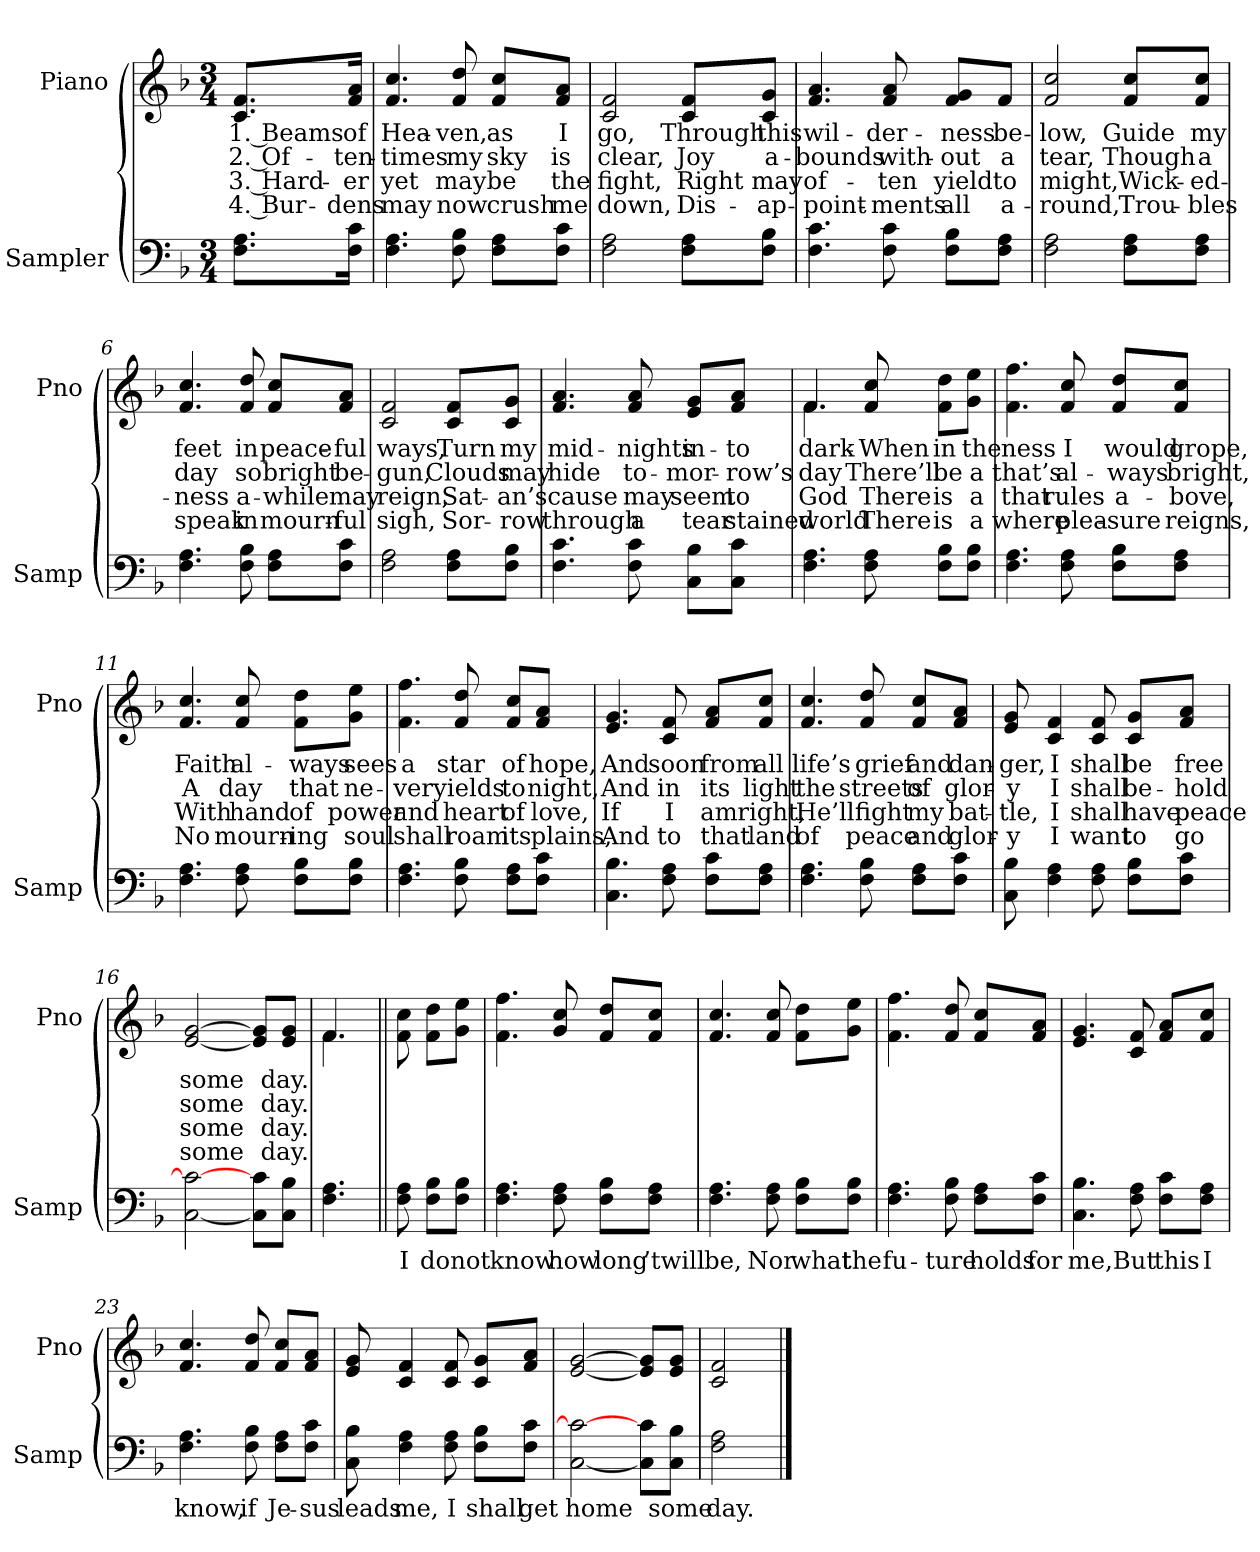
**kern	**text	**kern	**text	**text	**text	**text
*part2	*part2	*part1	*part1	*part1	*part1	*part1
*staff2	*staff2	*staff1	*staff1	*staff1	*staff1	*staff1
*I"Sampler	*	*I"Piano	*	*	*	*
*I'Samp	*	*I'Pno	*	*	*	*
*clefF4	*	*clefG2	*	*	*	*
*k[b-]	*	*k[b-]	*	*	*	*
*F:	*	*F:	*	*	*	*
*M3/4	*	*M3/4	*	*	*	*
=1	=1	=1	=1	=1	=1	=1
8.F\ 8.A\L	.	8.c/ 8.f/L	1. Beams	2. Of-	3. Hard-	4. Bur-
16F\ 16c\Jk	.	16f/ 16a/Jk	of	-ten-	-er	-dens
=2	=2	=2	=2	=2	=2	=2
4.F 4.A	.	4.f 4.cc	Hea-	-times	yet	may
8F 8B-	.	8f 8dd	-ven,	my	may	now
8F\ 8A\L	.	8f/ 8cc/L	as	sky	be	crush
8F\ 8c\J	.	8f/ 8a/J	I	is	the	me
=3	=3	=3	=3	=3	=3	=3
2F 2A	.	2c 2f	go,	clear,	fight,	down,
8F\ 8A\L	.	8c/ 8f/L	Through	Joy	Right	Dis-
8F\ 8B-\J	.	8c/ 8g/J	this	a-	may	-ap-
=4	=4	=4	=4	=4	=4	=4
4.F 4.c	.	4.f 4.a	wil-	-bounds	of-	-point-
8F 8c	.	8f 8a	-der-	with-	-ten	-ments
8F\ 8B-\L	.	8f/ 8g/L	-ness	-out	yield	all
8F\ 8A\J	.	8f/J	be-	a	to	a-
=5	=5	=5	=5	=5	=5	=5
2F 2A	.	2f 2cc	-low,	tear,	might,	-round,
8F\ 8A\L	.	8f/ 8cc/L	Guide	Though	Wick-	Trou-
8F\ 8A\J	.	8f/ 8cc/J	my	a	-ed-	-bles
=6	=6	=6	=6	=6	=6	=6
4.F 4.A	.	4.f 4.cc	feet	day	-ness	speak
8F 8B-	.	8f 8dd	in	so	a-	in
8F\ 8A\L	.	8f/ 8cc/L	peace-	bright	-while	mourn-
8F\ 8c\J	.	8f/ 8a/J	-ful	be-	may	-ful
=7	=7	=7	=7	=7	=7	=7
2F 2A	.	2c 2f	ways,	-gun,	reign,	sigh,
8F\ 8A\L	.	8c/ 8f/L	Turn	Clouds	Sat-	Sor-
8F\ 8B-\J	.	8c/ 8g/J	my	may	-an’s	-row
=8	=8	=8	=8	=8	=8	=8
4.F 4.c	.	4.f 4.a	mid-	hide	cause	through
8F 8c	.	8f 8a	-nights	to-	may	a
8C\ 8B-\L	.	8e/ 8g/L	in-	-mor-	seem	tear
8C\ 8c\J	.	8f/ 8a/J	-to	-row’s	to	stained
=9	=9	=9	=9	=9	=9	=9
*	*	*^	*	*	*	*
4.F 4.A	.	4.f/	4.f	dark-	day	God	world
8F 8A	.	8f 8cc	4.ryy	When	There’ll	There	There
8F\ 8B-\L	.	8f\ 8dd\L	.	in	be	is	is
8F\ 8B-\J	.	8g\ 8ee\J	.	the	a	a	a
*	*	*v	*v	*	*	*	*
=10	=10	=10	=10	=10	=10	=10
4.F 4.A	.	4.f 4.ff	-ness	that’s	that	where
8F 8A	.	8f 8cc	I	al-	rules	plea-
8F\ 8B-\L	.	8f/ 8dd/L	would	-ways	a-	-sure
8F\ 8A\J	.	8f/ 8cc/J	grope,	bright,	-bove,	reigns,
=11	=11	=11	=11	=11	=11	=11
4.F 4.A	.	4.f 4.cc	Faith	A	With	No
8F 8A	.	8f 8cc	al-	day	hand	mourn-
8F\ 8B-\L	.	8f\ 8dd\L	-ways	that	of	-ing
8F\ 8B-\J	.	8g\ 8ee\J	sees	ne-	power	soul
=12	=12	=12	=12	=12	=12	=12
4.F 4.A	.	4.f 4.ff	a	-ver	and	shall
8F 8B-	.	8f 8dd	star	yields	heart	roam
8F\ 8A\L	.	8f/ 8cc/L	of	to	of	its
8F\ 8c\J	.	8f/ 8a/J	hope,	night,	love,	plains,
=13	=13	=13	=13	=13	=13	=13
4.C 4.B-	.	4.e 4.g	And	And	If	And
8F 8A	.	8c 8f	soon	in	I	to
8F\ 8c\L	.	8f/ 8a/L	from	its	am	that
8F\ 8A\J	.	8f/ 8cc/J	all	light	right,	land
=14	=14	=14	=14	=14	=14	=14
4.F 4.A	.	4.f 4.cc	life’s	the	He’ll	of
8F 8B-	.	8f 8dd	grief	streets	fight	peace
8F\ 8A\L	.	8f/ 8cc/L	and	of	my	and
8F\ 8c\J	.	8f/ 8a/J	dan-	glor-	bat-	glor-
=15	=15	=15	=15	=15	=15	=15
8C 8B-	.	8e 8g	-ger,	-y	-tle,	-y
4F 4A	.	4c 4f	I	I	I	I
8F 8A	.	8c 8f	shall	shall	shall	want
8F\ 8B-\L	.	8c/ 8g/L	be	be-	have	to
8F\ 8c\J	.	8f/ 8a/J	free	-hold	peace	go
=16	=16	=16	=16	=16	=16	=16
[2C 2c_	.	[2e [2g	some	some	some	some
8C]\ 8c\L	.	8e]/ 8g]/L	.	.	.	.
8C\ 8B-\J	.	8e/ 8g/J	day.	day.	day.	day.
=17	=17	=17	=17	=17	=17	=17
*	*	*^	*	*	*	*
4.F 4.A	.	4.f/	4.f	.	.	.	.
=18||	=18||	=18||	=18||	=18||	=18||	=18||	=18||
!	!	!LO:TX:t=Refrain	!	!	!	!	!
*	*	*v	*v	*	*	*	*
8F 8A	I	8f\ 8cc\	.	.	.	.
8F\ 8B-\L	do	8f\ 8dd\L	.	.	.	.
8F\ 8B-\J	not	8g\ 8ee\J	.	.	.	.
=19	=19	=19	=19	=19	=19	=19
4.F 4.A	know	4.f 4.ff	.	.	.	.
8F 8A	how	8g 8cc	.	.	.	.
8F\ 8B-\L	long	8f/ 8dd/L	.	.	.	.
8F\ 8A\J	’twill	8f/ 8cc/J	.	.	.	.
=20	=20	=20	=20	=20	=20	=20
4.F 4.A	be,	4.f 4.cc	.	.	.	.
8F 8A	Nor	8f 8cc	.	.	.	.
8F\ 8B-\L	what	8f\ 8dd\L	.	.	.	.
8F\ 8B-\J	the	8g\ 8ee\J	.	.	.	.
=21	=21	=21	=21	=21	=21	=21
4.F 4.A	fu-	4.f 4.ff	.	.	.	.
8F 8B-	-ture	8f 8dd	.	.	.	.
8F\ 8A\L	holds	8f/ 8cc/L	.	.	.	.
8F\ 8c\J	for	8f/ 8a/J	.	.	.	.
=22	=22	=22	=22	=22	=22	=22
4.C 4.B-	me,	4.e 4.g	.	.	.	.
8F 8A	But	8c 8f	.	.	.	.
8F\ 8c\L	this	8f/ 8a/L	.	.	.	.
8F\ 8A\J	I	8f/ 8cc/J	.	.	.	.
=23	=23	=23	=23	=23	=23	=23
4.F 4.A	know,	4.f 4.cc	.	.	.	.
8F 8B-	if	8f 8dd	.	.	.	.
8F\ 8A\L	Je-	8f/ 8cc/L	.	.	.	.
8F\ 8c\J	-sus	8f/ 8a/J	.	.	.	.
=24	=24	=24	=24	=24	=24	=24
8C 8B-	leads	8e 8g	.	.	.	.
4F 4A	me,	4c 4f	.	.	.	.
8F 8A	I	8c 8f	.	.	.	.
8F\ 8B-\L	shall	8c/ 8g/L	.	.	.	.
8F\ 8c\J	get	8f/ 8a/J	.	.	.	.
=25	=25	=25	=25	=25	=25	=25
[2C 2c_	home	[2e [2g	.	.	.	.
8C]\ 8c\L	.	8e]/ 8g]/L	.	.	.	.
8C\ 8B-\J	some	8e/ 8g/J	.	.	.	.
=26	=26	=26	=26	=26	=26	=26
2F 2A	day.	2c 2f	.	.	.	.
==	==	==	==	==	==	==
*-	*-	*-	*-	*-	*-	*-
